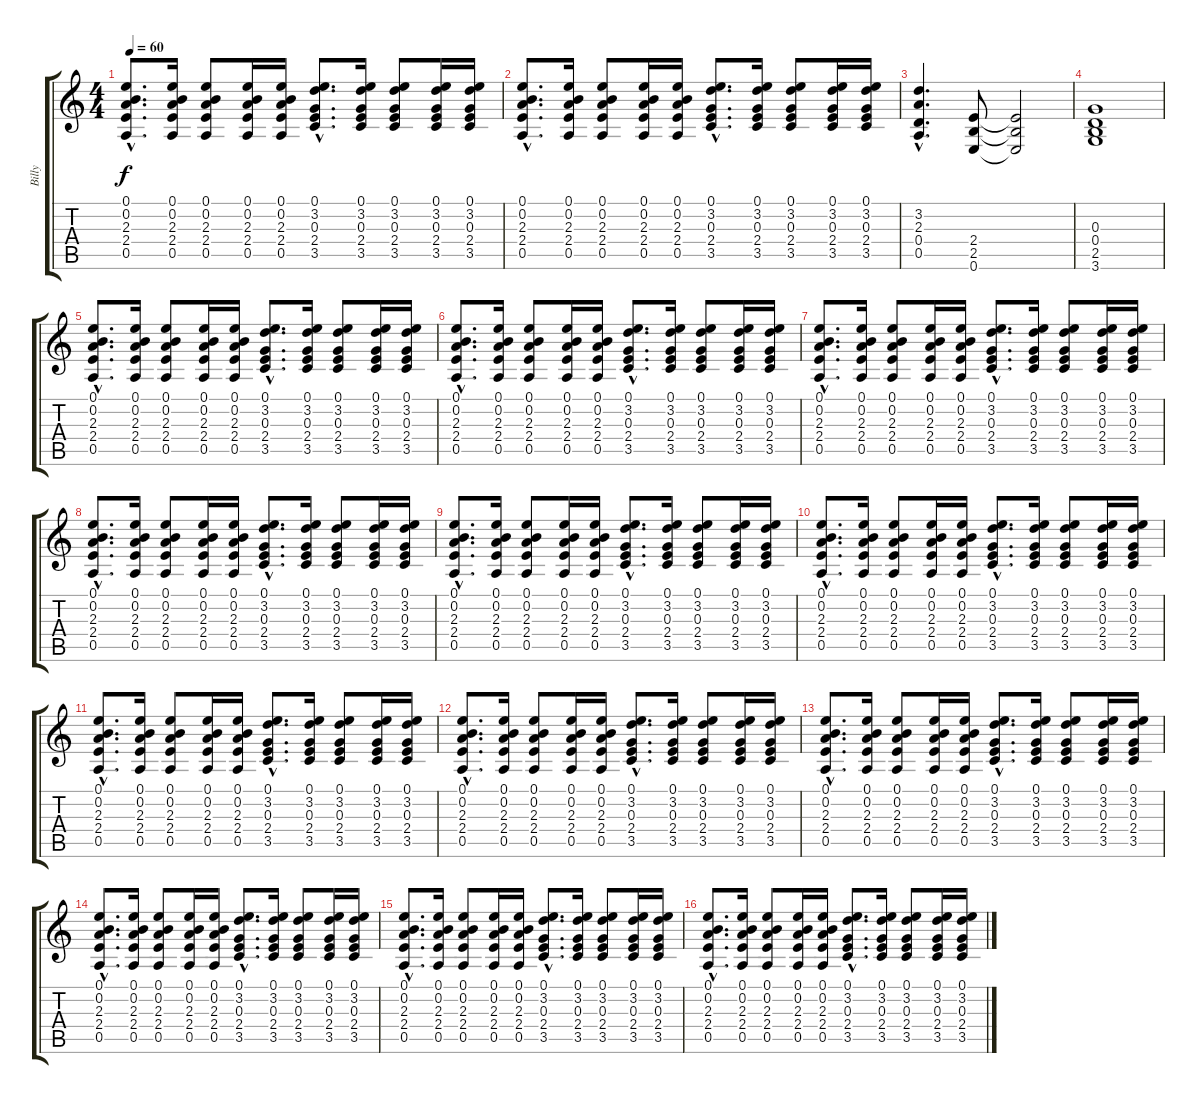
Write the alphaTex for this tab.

\track ("Billy" "Billy") {instrument overdrivenguitar}
\staff {score tabs}
\tuning (E4 B3 G3 D3 A2 E2) {hide}
\ts (4 4)
\tempo 60
\clef g2
\ks c
(0.1{hac} 0.2{hac} 2.3{hac} 2.4{hac} 0.5{hac}).8{d dy f} (0.1 0.2 2.3 2.4 0.5).16 (0.1 0.2 2.3 2.4 0.5).8 (0.1 0.2 2.3 2.4 0.5).16 (0.1 0.2 2.3 2.4 0.5).16 (0.1{hac} 3.2{hac} 0.3{hac} 2.4{hac} 3.5{hac}).8{d} (0.1 3.2 0.3 2.4 3.5).16 (0.1 3.2 0.3 2.4 3.5).8 (0.1 3.2 0.3 2.4 3.5).16 (0.1 3.2 0.3 2.4 3.5).16 |
(0.1{hac} 0.2{hac} 2.3{hac} 2.4{hac} 0.5{hac}).8{d} (0.1 0.2 2.3 2.4 0.5).16 (0.1 0.2 2.3 2.4 0.5).8 (0.1 0.2 2.3 2.4 0.5).16 (0.1 0.2 2.3 2.4 0.5).16 (0.1{hac} 3.2{hac} 0.3{hac} 2.4{hac} 3.5{hac}).8{d} (0.1 3.2 0.3 2.4 3.5).16 (0.1 3.2 0.3 2.4 3.5).8 (0.1 3.2 0.3 2.4 3.5).16 (0.1 3.2 0.3 2.4 3.5).16 |
(3.2{hac} 2.3{hac} 0.4{hac} 0.5{hac}).4{d} (2.4 2.5 0.6).8 (2.4{t} 2.5{t} 0.6{t}).2 |
(0.3 0.4 2.5 3.6).1 |
(0.1{hac} 0.2{hac} 2.3{hac} 2.4{hac} 0.5{hac}).8{d} (0.1 0.2 2.3 2.4 0.5).16 (0.1 0.2 2.3 2.4 0.5).8 (0.1 0.2 2.3 2.4 0.5).16 (0.1 0.2 2.3 2.4 0.5).16 (0.1{hac} 3.2{hac} 0.3{hac} 2.4{hac} 3.5{hac}).8{d} (0.1 3.2 0.3 2.4 3.5).16 (0.1 3.2 0.3 2.4 3.5).8 (0.1 3.2 0.3 2.4 3.5).16 (0.1 3.2 0.3 2.4 3.5).16 |
(0.1{hac} 0.2{hac} 2.3{hac} 2.4{hac} 0.5{hac}).8{d} (0.1 0.2 2.3 2.4 0.5).16 (0.1 0.2 2.3 2.4 0.5).8 (0.1 0.2 2.3 2.4 0.5).16 (0.1 0.2 2.3 2.4 0.5).16 (0.1{hac} 3.2{hac} 0.3{hac} 2.4{hac} 3.5{hac}).8{d} (0.1 3.2 0.3 2.4 3.5).16 (0.1 3.2 0.3 2.4 3.5).8 (0.1 3.2 0.3 2.4 3.5).16 (0.1 3.2 0.3 2.4 3.5).16 |
(0.1{hac} 0.2{hac} 2.3{hac} 2.4{hac} 0.5{hac}).8{d} (0.1 0.2 2.3 2.4 0.5).16 (0.1 0.2 2.3 2.4 0.5).8 (0.1 0.2 2.3 2.4 0.5).16 (0.1 0.2 2.3 2.4 0.5).16 (0.1{hac} 3.2{hac} 0.3{hac} 2.4{hac} 3.5{hac}).8{d} (0.1 3.2 0.3 2.4 3.5).16 (0.1 3.2 0.3 2.4 3.5).8 (0.1 3.2 0.3 2.4 3.5).16 (0.1 3.2 0.3 2.4 3.5).16 |
(0.1{hac} 0.2{hac} 2.3{hac} 2.4{hac} 0.5{hac}).8{d} (0.1 0.2 2.3 2.4 0.5).16 (0.1 0.2 2.3 2.4 0.5).8 (0.1 0.2 2.3 2.4 0.5).16 (0.1 0.2 2.3 2.4 0.5).16 (0.1{hac} 3.2{hac} 0.3{hac} 2.4{hac} 3.5{hac}).8{d} (0.1 3.2 0.3 2.4 3.5).16 (0.1 3.2 0.3 2.4 3.5).8 (0.1 3.2 0.3 2.4 3.5).16 (0.1 3.2 0.3 2.4 3.5).16 |
(0.1{hac} 0.2{hac} 2.3{hac} 2.4{hac} 0.5{hac}).8{d} (0.1 0.2 2.3 2.4 0.5).16 (0.1 0.2 2.3 2.4 0.5).8 (0.1 0.2 2.3 2.4 0.5).16 (0.1 0.2 2.3 2.4 0.5).16 (0.1{hac} 3.2{hac} 0.3{hac} 2.4{hac} 3.5{hac}).8{d} (0.1 3.2 0.3 2.4 3.5).16 (0.1 3.2 0.3 2.4 3.5).8 (0.1 3.2 0.3 2.4 3.5).16 (0.1 3.2 0.3 2.4 3.5).16 |
(0.1{hac} 0.2{hac} 2.3{hac} 2.4{hac} 0.5{hac}).8{d} (0.1 0.2 2.3 2.4 0.5).16 (0.1 0.2 2.3 2.4 0.5).8 (0.1 0.2 2.3 2.4 0.5).16 (0.1 0.2 2.3 2.4 0.5).16 (0.1{hac} 3.2{hac} 0.3{hac} 2.4{hac} 3.5{hac}).8{d} (0.1 3.2 0.3 2.4 3.5).16 (0.1 3.2 0.3 2.4 3.5).8 (0.1 3.2 0.3 2.4 3.5).16 (0.1 3.2 0.3 2.4 3.5).16 |
(0.1{hac} 0.2{hac} 2.3{hac} 2.4{hac} 0.5{hac}).8{d} (0.1 0.2 2.3 2.4 0.5).16 (0.1 0.2 2.3 2.4 0.5).8 (0.1 0.2 2.3 2.4 0.5).16 (0.1 0.2 2.3 2.4 0.5).16 (0.1{hac} 3.2{hac} 0.3{hac} 2.4{hac} 3.5{hac}).8{d} (0.1 3.2 0.3 2.4 3.5).16 (0.1 3.2 0.3 2.4 3.5).8 (0.1 3.2 0.3 2.4 3.5).16 (0.1 3.2 0.3 2.4 3.5).16 |
(0.1{hac} 0.2{hac} 2.3{hac} 2.4{hac} 0.5{hac}).8{d} (0.1 0.2 2.3 2.4 0.5).16 (0.1 0.2 2.3 2.4 0.5).8 (0.1 0.2 2.3 2.4 0.5).16 (0.1 0.2 2.3 2.4 0.5).16 (0.1{hac} 3.2{hac} 0.3{hac} 2.4{hac} 3.5{hac}).8{d} (0.1 3.2 0.3 2.4 3.5).16 (0.1 3.2 0.3 2.4 3.5).8 (0.1 3.2 0.3 2.4 3.5).16 (0.1 3.2 0.3 2.4 3.5).16 |
(0.1{hac} 0.2{hac} 2.3{hac} 2.4{hac} 0.5{hac}).8{d} (0.1 0.2 2.3 2.4 0.5).16 (0.1 0.2 2.3 2.4 0.5).8 (0.1 0.2 2.3 2.4 0.5).16 (0.1 0.2 2.3 2.4 0.5).16 (0.1{hac} 3.2{hac} 0.3{hac} 2.4{hac} 3.5{hac}).8{d} (0.1 3.2 0.3 2.4 3.5).16 (0.1 3.2 0.3 2.4 3.5).8 (0.1 3.2 0.3 2.4 3.5).16 (0.1 3.2 0.3 2.4 3.5).16 |
(0.1{hac} 0.2{hac} 2.3{hac} 2.4{hac} 0.5{hac}).8{d} (0.1 0.2 2.3 2.4 0.5).16 (0.1 0.2 2.3 2.4 0.5).8 (0.1 0.2 2.3 2.4 0.5).16 (0.1 0.2 2.3 2.4 0.5).16 (0.1{hac} 3.2{hac} 0.3{hac} 2.4{hac} 3.5{hac}).8{d} (0.1 3.2 0.3 2.4 3.5).16 (0.1 3.2 0.3 2.4 3.5).8 (0.1 3.2 0.3 2.4 3.5).16 (0.1 3.2 0.3 2.4 3.5).16 |
(0.1{hac} 0.2{hac} 2.3{hac} 2.4{hac} 0.5{hac}).8{d} (0.1 0.2 2.3 2.4 0.5).16 (0.1 0.2 2.3 2.4 0.5).8 (0.1 0.2 2.3 2.4 0.5).16 (0.1 0.2 2.3 2.4 0.5).16 (0.1{hac} 3.2{hac} 0.3{hac} 2.4{hac} 3.5{hac}).8{d} (0.1 3.2 0.3 2.4 3.5).16 (0.1 3.2 0.3 2.4 3.5).8 (0.1 3.2 0.3 2.4 3.5).16 (0.1 3.2 0.3 2.4 3.5).16 |
(0.1{hac} 0.2{hac} 2.3{hac} 2.4{hac} 0.5{hac}).8{d} (0.1 0.2 2.3 2.4 0.5).16 (0.1 0.2 2.3 2.4 0.5).8 (0.1 0.2 2.3 2.4 0.5).16 (0.1 0.2 2.3 2.4 0.5).16 (0.1{hac} 3.2{hac} 0.3{hac} 2.4{hac} 3.5{hac}).8{d} (0.1 3.2 0.3 2.4 3.5).16 (0.1 3.2 0.3 2.4 3.5).8 (0.1 3.2 0.3 2.4 3.5).16 (0.1 3.2 0.3 2.4 3.5).16
